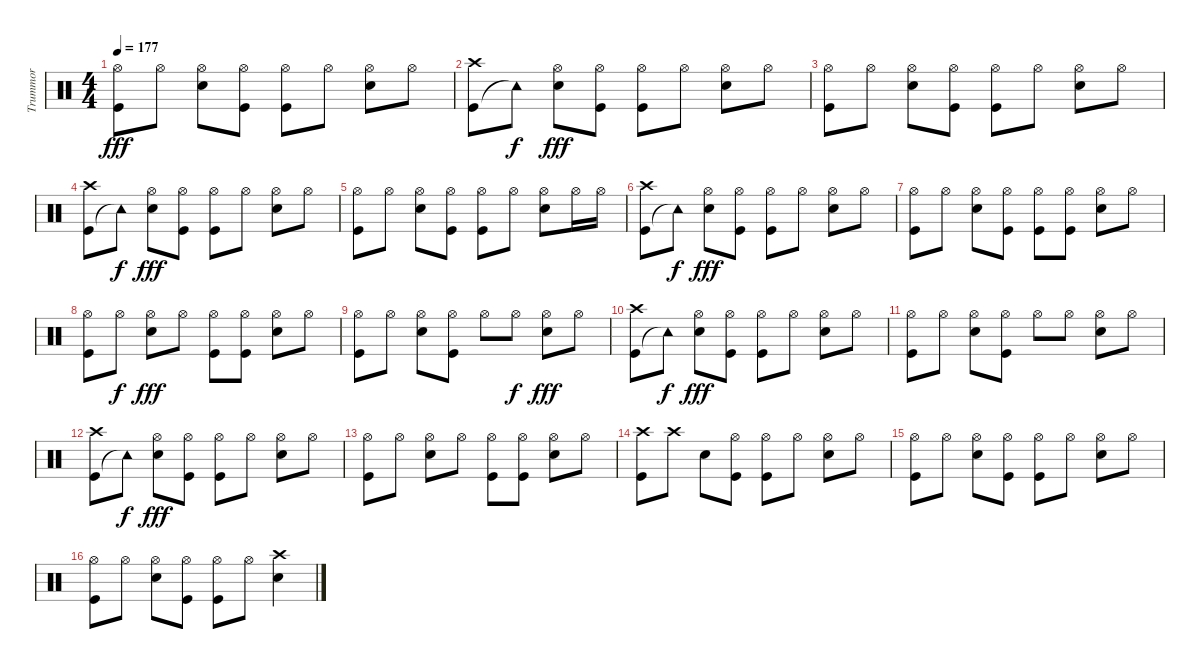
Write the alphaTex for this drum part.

\track ("Trummor" "Trummor") {instrument percussion}
\staff {score}
\articulation defaults
\ts (4 4)
\tempo 177
\clef neutral
\ks c
("Kick (hit)" "Hi-Hat (open)").8{dy fff} "Hi-Hat (open)".8 ("Snare (hit) 2" "Hi-Hat (open)").8 ("Kick (hit)" "Hi-Hat (open)").8 ("Kick (hit)" "Hi-Hat (open)").8 "Hi-Hat (open)".8 ("Snare (hit) 2" "Hi-Hat (open)").8 "Hi-Hat (open)".8 |
("Kick (hit)" "Crash high (hit)").8 "Tambourine (hit)"{t}.8{dy f} ("Snare (hit) 2" "Hi-Hat (open)").8{dy fff} ("Kick (hit)" "Hi-Hat (open)").8 ("Kick (hit)" "Hi-Hat (open)").8 "Hi-Hat (open)".8 ("Snare (hit) 2" "Hi-Hat (open)").8 "Hi-Hat (open)".8 |
("Kick (hit)" "Hi-Hat (open)").8 "Hi-Hat (open)".8 ("Snare (hit) 2" "Hi-Hat (open)").8 ("Kick (hit)" "Hi-Hat (open)").8 ("Kick (hit)" "Hi-Hat (open)").8 "Hi-Hat (open)".8 ("Snare (hit) 2" "Hi-Hat (open)").8 "Hi-Hat (open)".8 |
("Kick (hit)" "Crash high (hit)").8 "Tambourine (hit)"{t}.8{dy f} ("Snare (hit) 2" "Hi-Hat (open)").8{dy fff} ("Kick (hit)" "Hi-Hat (open)").8 ("Kick (hit)" "Hi-Hat (open)").8 "Hi-Hat (open)".8 ("Snare (hit) 2" "Hi-Hat (open)").8 "Hi-Hat (open)".8 |
("Kick (hit)" "Hi-Hat (open)").8 "Hi-Hat (open)".8 ("Snare (hit) 2" "Hi-Hat (open)").8 ("Kick (hit)" "Hi-Hat (open)").8 ("Kick (hit)" "Hi-Hat (open)").8 "Hi-Hat (open)".8 ("Snare (hit) 2" "Hi-Hat (open)").8 "Hi-Hat (open)".16 "Hi-Hat (open)".16 |
("Kick (hit)" "Crash high (hit)").8 "Tambourine (hit)"{t}.8{dy f} ("Snare (hit) 2" "Hi-Hat (open)").8{dy fff} ("Kick (hit)" "Hi-Hat (open)").8 ("Kick (hit)" "Hi-Hat (open)").8 "Hi-Hat (open)".8 ("Snare (hit) 2" "Hi-Hat (open)").8 "Hi-Hat (open)".8 |
("Kick (hit)" "Hi-Hat (open)").8 "Hi-Hat (open)".8 ("Snare (hit) 2" "Hi-Hat (open)").8 ("Kick (hit)" "Hi-Hat (open)").8 ("Kick (hit)" "Hi-Hat (open)").8 ("Kick (hit)" "Hi-Hat (open)").8 ("Snare (hit) 2" "Hi-Hat (open)").8 "Hi-Hat (open)".8 |
("Kick (hit)" "Hi-Hat (open)").8 "Hi-Hat (open)".8{dy f} ("Snare (hit) 2" "Hi-Hat (open)").8{dy fff} "Hi-Hat (open)".8 ("Kick (hit)" "Hi-Hat (open)").8 ("Kick (hit)" "Hi-Hat (open)").8 ("Snare (hit) 2" "Hi-Hat (open)").8 "Hi-Hat (open)".8 |
("Kick (hit)" "Hi-Hat (open)").8 "Hi-Hat (open)".8 ("Snare (hit) 2" "Hi-Hat (open)").8 ("Kick (hit)" "Hi-Hat (open)").8 "Hi-Hat (open)".8 "Hi-Hat (open)".8{dy f} ("Snare (hit) 2" "Hi-Hat (open)").8{dy fff} "Hi-Hat (open)".8 |
("Kick (hit)" "Crash high (hit)").8 "Tambourine (hit)"{t}.8{dy f} ("Snare (hit) 2" "Hi-Hat (open)").8{dy fff} ("Kick (hit)" "Hi-Hat (open)").8 ("Kick (hit)" "Hi-Hat (open)").8 "Hi-Hat (open)".8 ("Snare (hit) 2" "Hi-Hat (open)").8 "Hi-Hat (open)".8 |
("Kick (hit)" "Hi-Hat (open)").8 "Hi-Hat (open)".8 ("Snare (hit) 2" "Hi-Hat (open)").8 ("Kick (hit)" "Hi-Hat (open)").8 "Hi-Hat (open)".8 "Hi-Hat (open)".8 ("Snare (hit) 2" "Hi-Hat (open)").8 "Hi-Hat (open)".8 |
("Kick (hit)" "Crash high (hit)").8 "Tambourine (hit)"{t}.8{dy f} ("Snare (hit) 2" "Hi-Hat (open)").8{dy fff} ("Kick (hit)" "Hi-Hat (open)").8 ("Kick (hit)" "Hi-Hat (open)").8 "Hi-Hat (open)".8 ("Snare (hit) 2" "Hi-Hat (open)").8 "Hi-Hat (open)".8 |
("Kick (hit)" "Hi-Hat (open)").8 "Hi-Hat (open)".8 ("Snare (hit) 2" "Hi-Hat (open)").8 "Hi-Hat (open)".8 ("Kick (hit)" "Hi-Hat (open)").8 ("Kick (hit)" "Hi-Hat (open)").8 ("Snare (hit) 2" "Hi-Hat (open)").8 "Hi-Hat (open)".8 |
("Kick (hit)" "Crash high (hit)").8 "Crash high (hit)".8 "Snare (hit) 2".8 ("Kick (hit)" "Hi-Hat (open)").8 ("Kick (hit)" "Hi-Hat (open)").8 "Hi-Hat (open)".8 ("Snare (hit) 2" "Hi-Hat (open)").8 "Hi-Hat (open)".8 |
("Kick (hit)" "Hi-Hat (open)").8 "Hi-Hat (open)".8 ("Snare (hit) 2" "Hi-Hat (open)").8 ("Kick (hit)" "Hi-Hat (open)").8 ("Kick (hit)" "Hi-Hat (open)").8 "Hi-Hat (open)".8 ("Snare (hit) 2" "Hi-Hat (open)").8 "Hi-Hat (open)".8 |
("Kick (hit)" "Hi-Hat (open)").8 "Hi-Hat (open)".8 ("Snare (hit) 2" "Hi-Hat (open)").8 ("Kick (hit)" "Hi-Hat (open)").8 ("Kick (hit)" "Hi-Hat (open)").8 "Hi-Hat (open)".8 ("Snare (hit) 2" "Crash high (hit)").4
